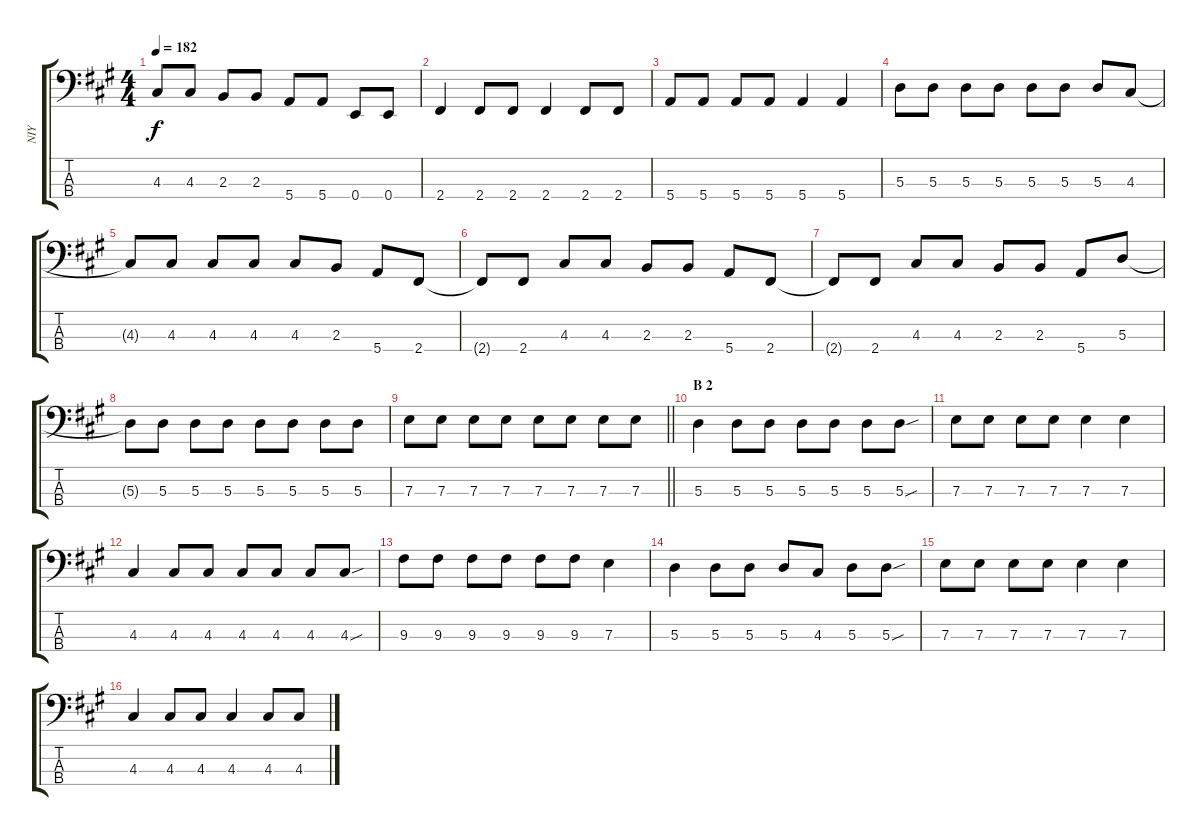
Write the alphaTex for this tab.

\track ("NIY" "NIY") {instrument electricbasspick}
\staff {score tabs}
\tuning (G2 D2 A1 E1) {hide}
\ts (4 4)
\tempo 182
\clef f4
\ks a
4.3.8{dy f} 4.3.8 2.3.8 2.3.8 5.4.8 5.4.8 0.4.8 0.4.8 |
2.4.4 2.4.8 2.4.8 2.4.4 2.4.8 2.4.8 |
5.4.8 5.4.8 5.4.8 5.4.8 5.4.4 5.4.4 |
5.3.8 5.3.8 5.3.8 5.3.8 5.3.8 5.3.8 5.3.8 4.3.8 |
4.3{t}.8 4.3.8 4.3.8 4.3.8 4.3.8 2.3.8 5.4.8 2.4.8 |
2.4{t}.8 2.4.8 4.3.8 4.3.8 2.3.8 2.3.8 5.4.8 2.4.8 |
2.4{t}.8 2.4.8 4.3.8 4.3.8 2.3.8 2.3.8 5.4.8 5.3.8 |
5.3{t}.8 5.3.8 5.3.8 5.3.8 5.3.8 5.3.8 5.3.8 5.3.8 |
\barLineRight lightlight
7.3.8 7.3.8 7.3.8 7.3.8 7.3.8 7.3.8 7.3.8 7.3.8 |
\section ("" "B 2")
5.3.4 5.3.8 5.3.8 5.3.8 5.3.8 5.3.8 5.3{sou}.8 |
7.3.8 7.3.8 7.3.8 7.3.8 7.3.4 7.3.4 |
4.3.4 4.3.8 4.3.8 4.3.8 4.3.8 4.3.8 4.3{sou}.8 |
9.3.8 9.3.8 9.3.8 9.3.8 9.3.8 9.3.8 7.3.4 |
5.3.4 5.3.8 5.3.8 5.3.8 4.3.8 5.3.8 5.3{sou}.8 |
7.3.8 7.3.8 7.3.8 7.3.8 7.3.4 7.3.4 |
4.3.4 4.3.8 4.3.8 4.3.4 4.3.8 4.3.8
